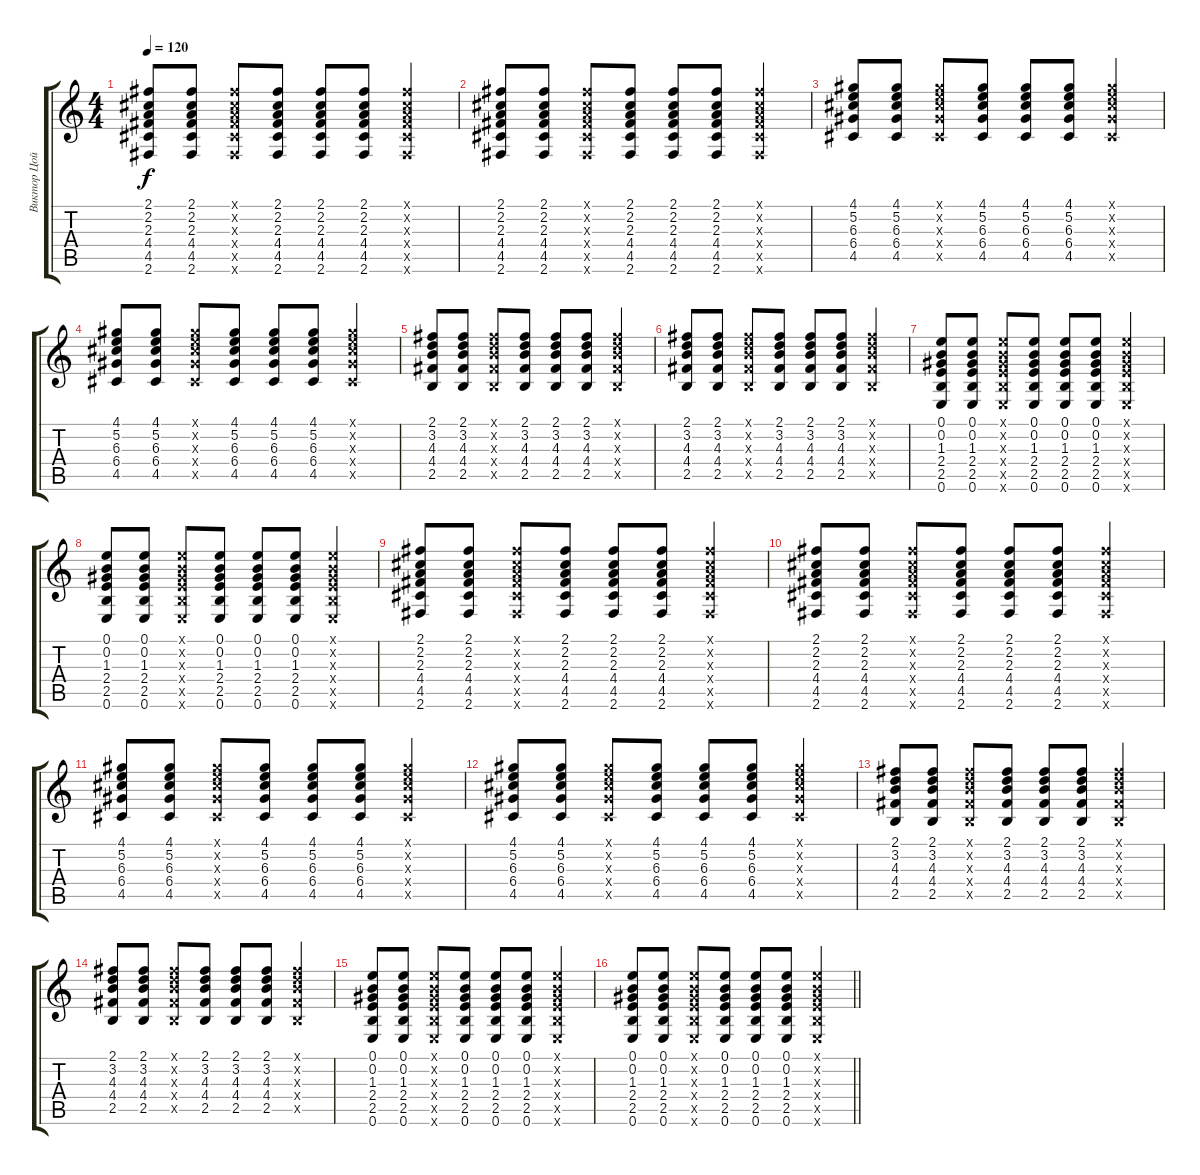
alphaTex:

\track ("Виктор Цой" "Виктор Цой") {instrument acousticguitarsteel}
\staff {score tabs}
\tuning (E4 B3 G3 D3 A2 E2) {hide}
\ts (4 4)
\tempo 120
\clef g2
\ks c
(2.1 2.2 2.3 4.4 4.5 2.6).8{dy f} (2.1 2.2 2.3 4.4 4.5 2.6).8 (2.1{x} 2.2{x} 2.3{x} 4.4{x} 4.5{x} 2.6{x}).8 (2.1 2.2 2.3 4.4 4.5 2.6).8 (2.1 2.2 2.3 4.4 4.5 2.6).8 (2.1 2.2 2.3 4.4 4.5 2.6).8 (2.1{x} 2.2{x} 2.3{x} 4.4{x} 4.5{x} 2.6{x}).4 |
(2.1 2.2 2.3 4.4 4.5 2.6).8 (2.1 2.2 2.3 4.4 4.5 2.6).8 (2.1{x} 2.2{x} 2.3{x} 4.4{x} 4.5{x} 2.6{x}).8 (2.1 2.2 2.3 4.4 4.5 2.6).8 (2.1 2.2 2.3 4.4 4.5 2.6).8 (2.1 2.2 2.3 4.4 4.5 2.6).8 (2.1{x} 2.2{x} 2.3{x} 4.4{x} 4.5{x} 2.6{x}).4 |
(4.1 5.2 6.3 6.4 4.5).8 (4.1 5.2 6.3 6.4 4.5).8 (4.1{x} 5.2{x} 6.3{x} 6.4{x} 4.5{x}).8 (4.1 5.2 6.3 6.4 4.5).8 (4.1 5.2 6.3 6.4 4.5).8 (4.1 5.2 6.3 6.4 4.5).8 (4.1{x} 5.2{x} 6.3{x} 6.4{x} 4.5{x}).4 |
(4.1 5.2 6.3 6.4 4.5).8 (4.1 5.2 6.3 6.4 4.5).8 (4.1{x} 5.2{x} 6.3{x} 6.4{x} 4.5{x}).8 (4.1 5.2 6.3 6.4 4.5).8 (4.1 5.2 6.3 6.4 4.5).8 (4.1 5.2 6.3 6.4 4.5).8 (4.1{x} 5.2{x} 6.3{x} 6.4{x} 4.5{x}).4 |
(2.1 3.2 4.3 4.4 2.5).8 (2.1 3.2 4.3 4.4 2.5).8 (2.1{x} 3.2{x} 4.3{x} 4.4{x} 2.5{x}).8 (2.1 3.2 4.3 4.4 2.5).8 (2.1 3.2 4.3 4.4 2.5).8 (2.1 3.2 4.3 4.4 2.5).8 (2.1{x} 3.2{x} 4.3{x} 4.4{x} 2.5{x}).4 |
(2.1 3.2 4.3 4.4 2.5).8 (2.1 3.2 4.3 4.4 2.5).8 (2.1{x} 3.2{x} 4.3{x} 4.4{x} 2.5{x}).8 (2.1 3.2 4.3 4.4 2.5).8 (2.1 3.2 4.3 4.4 2.5).8 (2.1 3.2 4.3 4.4 2.5).8 (2.1{x} 3.2{x} 4.3{x} 4.4{x} 2.5{x}).4 |
(0.1 0.2 1.3 2.4 2.5 0.6).8 (0.1 0.2 1.3 2.4 2.5 0.6).8 (0.1{x} 0.2{x} 1.3{x} 2.4{x} 2.5{x} 0.6{x}).8 (0.1 0.2 1.3 2.4 2.5 0.6).8 (0.1 0.2 1.3 2.4 2.5 0.6).8 (0.1 0.2 1.3 2.4 2.5 0.6).8 (0.1{x} 0.2{x} 1.3{x} 2.4{x} 2.5{x} 0.6{x}).4 |
(0.1 0.2 1.3 2.4 2.5 0.6).8 (0.1 0.2 1.3 2.4 2.5 0.6).8 (0.1{x} 0.2{x} 1.3{x} 2.4{x} 2.5{x} 0.6{x}).8 (0.1 0.2 1.3 2.4 2.5 0.6).8 (0.1 0.2 1.3 2.4 2.5 0.6).8 (0.1 0.2 1.3 2.4 2.5 0.6).8 (0.1{x} 0.2{x} 1.3{x} 2.4{x} 2.5{x} 0.6{x}).4 |
(2.1 2.2 2.3 4.4 4.5 2.6).8 (2.1 2.2 2.3 4.4 4.5 2.6).8 (2.1{x} 2.2{x} 2.3{x} 4.4{x} 4.5{x} 2.6{x}).8 (2.1 2.2 2.3 4.4 4.5 2.6).8 (2.1 2.2 2.3 4.4 4.5 2.6).8 (2.1 2.2 2.3 4.4 4.5 2.6).8 (2.1{x} 2.2{x} 2.3{x} 4.4{x} 4.5{x} 2.6{x}).4 |
(2.1 2.2 2.3 4.4 4.5 2.6).8 (2.1 2.2 2.3 4.4 4.5 2.6).8 (2.1{x} 2.2{x} 2.3{x} 4.4{x} 4.5{x} 2.6{x}).8 (2.1 2.2 2.3 4.4 4.5 2.6).8 (2.1 2.2 2.3 4.4 4.5 2.6).8 (2.1 2.2 2.3 4.4 4.5 2.6).8 (2.1{x} 2.2{x} 2.3{x} 4.4{x} 4.5{x} 2.6{x}).4 |
(4.1 5.2 6.3 6.4 4.5).8 (4.1 5.2 6.3 6.4 4.5).8 (4.1{x} 5.2{x} 6.3{x} 6.4{x} 4.5{x}).8 (4.1 5.2 6.3 6.4 4.5).8 (4.1 5.2 6.3 6.4 4.5).8 (4.1 5.2 6.3 6.4 4.5).8 (4.1{x} 5.2{x} 6.3{x} 6.4{x} 4.5{x}).4 |
(4.1 5.2 6.3 6.4 4.5).8 (4.1 5.2 6.3 6.4 4.5).8 (4.1{x} 5.2{x} 6.3{x} 6.4{x} 4.5{x}).8 (4.1 5.2 6.3 6.4 4.5).8 (4.1 5.2 6.3 6.4 4.5).8 (4.1 5.2 6.3 6.4 4.5).8 (4.1{x} 5.2{x} 6.3{x} 6.4{x} 4.5{x}).4 |
(2.1 3.2 4.3 4.4 2.5).8 (2.1 3.2 4.3 4.4 2.5).8 (2.1{x} 3.2{x} 4.3{x} 4.4{x} 2.5{x}).8 (2.1 3.2 4.3 4.4 2.5).8 (2.1 3.2 4.3 4.4 2.5).8 (2.1 3.2 4.3 4.4 2.5).8 (2.1{x} 3.2{x} 4.3{x} 4.4{x} 2.5{x}).4 |
(2.1 3.2 4.3 4.4 2.5).8 (2.1 3.2 4.3 4.4 2.5).8 (2.1{x} 3.2{x} 4.3{x} 4.4{x} 2.5{x}).8 (2.1 3.2 4.3 4.4 2.5).8 (2.1 3.2 4.3 4.4 2.5).8 (2.1 3.2 4.3 4.4 2.5).8 (2.1{x} 3.2{x} 4.3{x} 4.4{x} 2.5{x}).4 |
(0.1 0.2 1.3 2.4 2.5 0.6).8 (0.1 0.2 1.3 2.4 2.5 0.6).8 (0.1{x} 0.2{x} 1.3{x} 2.4{x} 2.5{x} 0.6{x}).8 (0.1 0.2 1.3 2.4 2.5 0.6).8 (0.1 0.2 1.3 2.4 2.5 0.6).8 (0.1 0.2 1.3 2.4 2.5 0.6).8 (0.1{x} 0.2{x} 1.3{x} 2.4{x} 2.5{x} 0.6{x}).4 |
\barLineRight lightlight
(0.1 0.2 1.3 2.4 2.5 0.6).8 (0.1 0.2 1.3 2.4 2.5 0.6).8 (0.1{x} 0.2{x} 1.3{x} 2.4{x} 2.5{x} 0.6{x}).8 (0.1 0.2 1.3 2.4 2.5 0.6).8 (0.1 0.2 1.3 2.4 2.5 0.6).8 (0.1 0.2 1.3 2.4 2.5 0.6).8 (0.1{x} 0.2{x} 1.3{x} 2.4{x} 2.5{x} 0.6{x}).4
